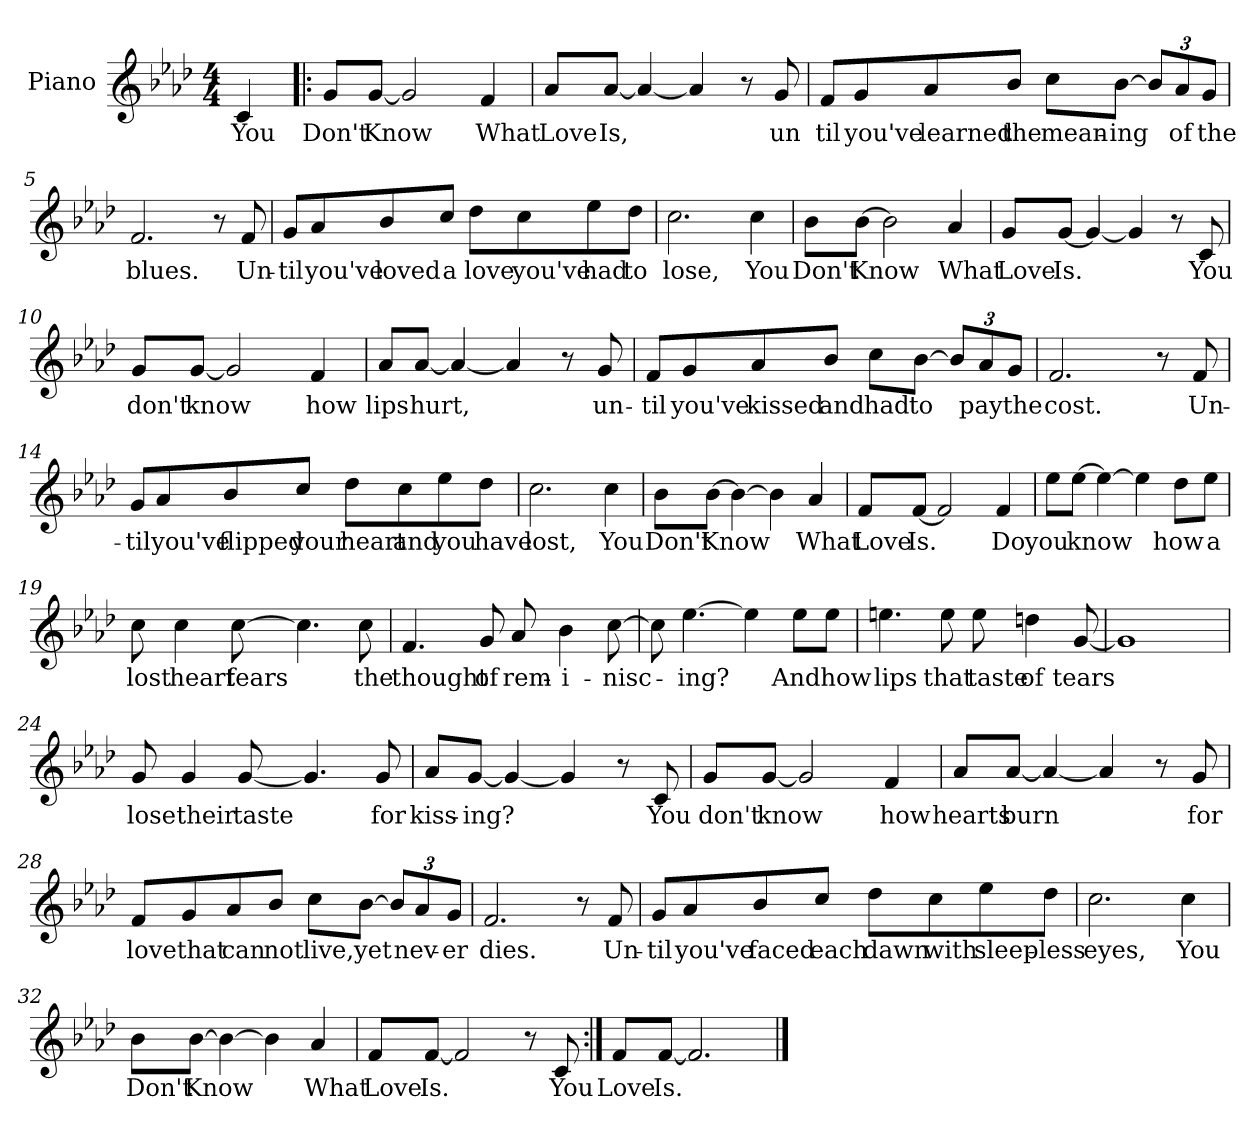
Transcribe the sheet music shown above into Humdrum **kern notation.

**kern	**text
*part1	*part1
*staff1	*staff1
*I"Piano	*
*I'Pno	*
*clefG2	*
*k[b-e-a-d-]	*
*A-:	*
*M4/4	*
=1	=1
4c/	You
=2!|:	=2!|:
8g/L	Don't
[8g/J	Know
2g/]	.
4f/	What
=3	=3
8a-/L	Love
[8a-/J	Is,
4a-/_	.
4a-/]	.
8r	.
8g/	un
=4	=4
8f/L	-til
8g/	you've
8a-/	learned
8b-/J	the
8cc\L	mean-
[8b-\J	-ing
*Xbrackettup	*
12b-/L]	.
12a-/	of
12g/J	the
=5	=5
2.f/	blues.
8r	.
8f/	Un-
!!LO:LB:g=z
=6	=6
8g/L	-til
8a-/	you've
8b-/	loved
8cc/J	a
8dd-\L	love
8cc\	you've
8ee-\	had
8dd-\J	to
=7	=7
2.cc\	lose,
4cc\	You
=8	=8
8b-\L	Don't
[8b-\J	Know
2b-\]	.
4a-/	What
=9	=9
8g/L	Love
[8g/J	Is.
4g/_	.
4g/]	.
8r	.
8c/	You
!!LO:LB:g=z
=10	=10
8g/L	don't
[8g/J	know
2g/]	.
4f/	how
=11	=11
8a-/L	lips
[8a-/J	hurt,
4a-/_	.
4a-/]	.
8r	.
8g/	un-
=12	=12
8f/L	-til
8g/	you've
8a-/	kissed
8b-/J	and
8cc\L	had
[8b-\J	to
12b-/L]	.
12a-/	pay
12g/J	the
=13	=13
2.f/	cost.
8r	.
8f/	Un-
!!LO:LB:g=z
=14	=14
8g/L	-til
8a-/	you've
8b-/	flipped
8cc/J	your
8dd-\L	heart
8cc\	and
8ee-\	you
8dd-\J	have
=15	=15
2.cc\	lost,
4cc\	You
=16	=16
8b-\L	Don't
[8b-\J	Know
4b-\_	.
4b-\]	.
4a-/	What
=17	=17
8f/L	Love
[8f/J	Is.
2f/]	.
4f/	Do
!!LO:LB:g=z
=18	=18
8ee-\L	you
[8ee-\J	know
4ee-\_	.
4ee-\]	.
8dd-\L	how
8ee-\J	a
=19	=19
8cc\	lost
4cc\	heart
[8cc\	fears
4.cc\]	.
8cc\	the
=20	=20
4.f/	thought
8g/	of
8a-/	rem-
4b-\	-i-
[8cc\	-nisc-
=21	=21
8cc\]	.
[4.ee-\	-ing?
4ee-\]	.
8ee-\L	And
8ee-\J	how
!!LO:LB:g=z
=22	=22
4.een\	lips
8ee\	that
8ee\	taste
4ddn\	of
[8g/	tears
=23	=23
1g]	.
=24	=24
8g/	lose
4g/	their
[8g/	taste
4.g/]	.
8g/	for
=25	=25
8a-/L	kiss-
[8g/J	-ing?
4g/_	.
4g/]	.
8r	.
8c/	You
!!LO:LB:g=z
=26	=26
8g/L	don't
[8g/J	know
2g/]	.
4f/	how
=27	=27
8a-/L	hearts
[8a-/J	burn
4a-/_	.
4a-/]	.
8r	.
8g/	for
=28	=28
8f/L	love
8g/	that
8a-/	can
8b-/J	not
8cc\L	live,
[8b-\J	yet
12b-/L]	.
12a-/	nev-
12g/J	-er
=29	=29
2.f/	dies.
8r	.
8f/	Un-
!!LO:LB:g=z
=30	=30
8g/L	-til
8a-/	you've
8b-/	faced
8cc/J	each
8dd-\L	dawn
8cc\	with
8ee-\	sleep-
8dd-\J	-less
=31	=31
2.cc\	eyes,
4cc\	You
=32	=32
8b-\L	Don't
[8b-\J	Know
4b-\_	.
4b-\]	.
4a-/	What
=33	=33
8f/L	Love
[8f/J	Is.
2f/]	.
8r	.
8c/	You
=34:|!	=34:|!
8f/L	Love
[8f/J	Is.
2.f/]	.
==	==
*-	*-
